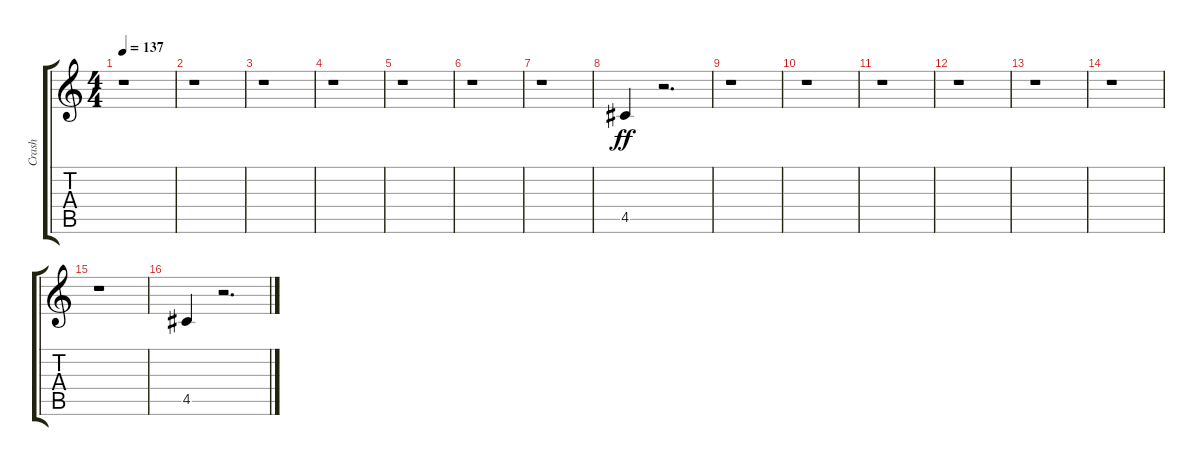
\track ("Crash" "Crash") {mute instrument acousticguitarsteel}
\staff {score tabs}
\tuning (E4 B3 G3 D3 A2 E2) {hide}
\ts (4 4)
\tempo 137
\clef g2
\ks c
r.1{dy fff} |
r.1 |
r.1 |
r.1 |
r.1 |
r.1 |
r.1 |
4.5.4{dy ff} r.2{d} |
r.1 |
r.1 |
r.1 |
r.1 |
r.1 |
r.1 |
r.1 |
4.5.4 r.2{d}
